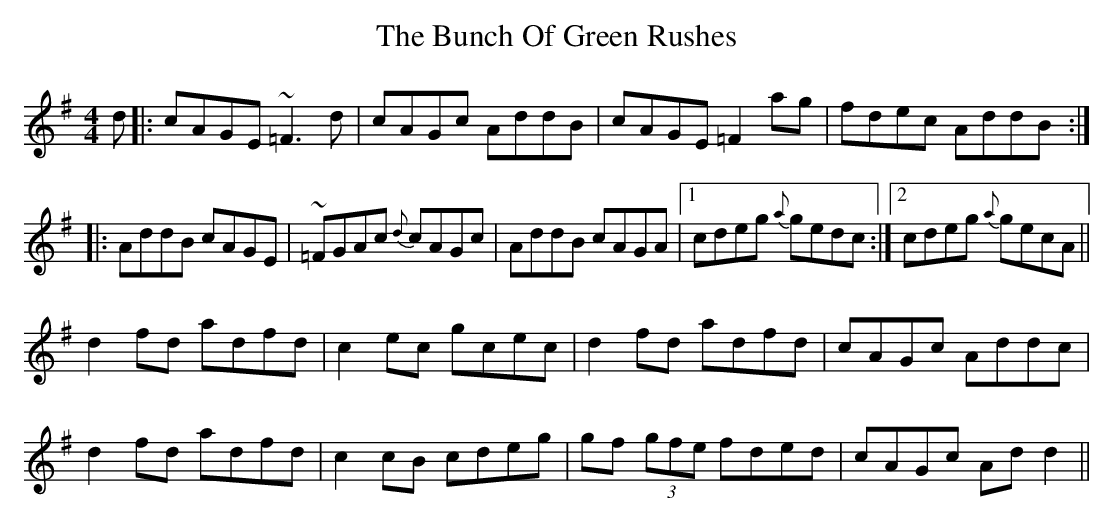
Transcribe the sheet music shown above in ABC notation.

X:1
T: The Bunch Of Green Rushes
M: 4/4
L: 1/8
K: Dmix
d|:cAGE ~=F3d|cAGc AddB|cAGE =F2ag|fdec AddB:|
|:AddB cAGE|~=FGAc {d}cAGc|AddB cAGA|1 cdeg {a}gedc:|2 cdeg {a}gecA||
d2fd adfd|c2ec gcec|d2fd adfd|cAGc Addc|
d2fd adfd|c2cB cdeg|gf (3gfe fded|cAGc Add2||
